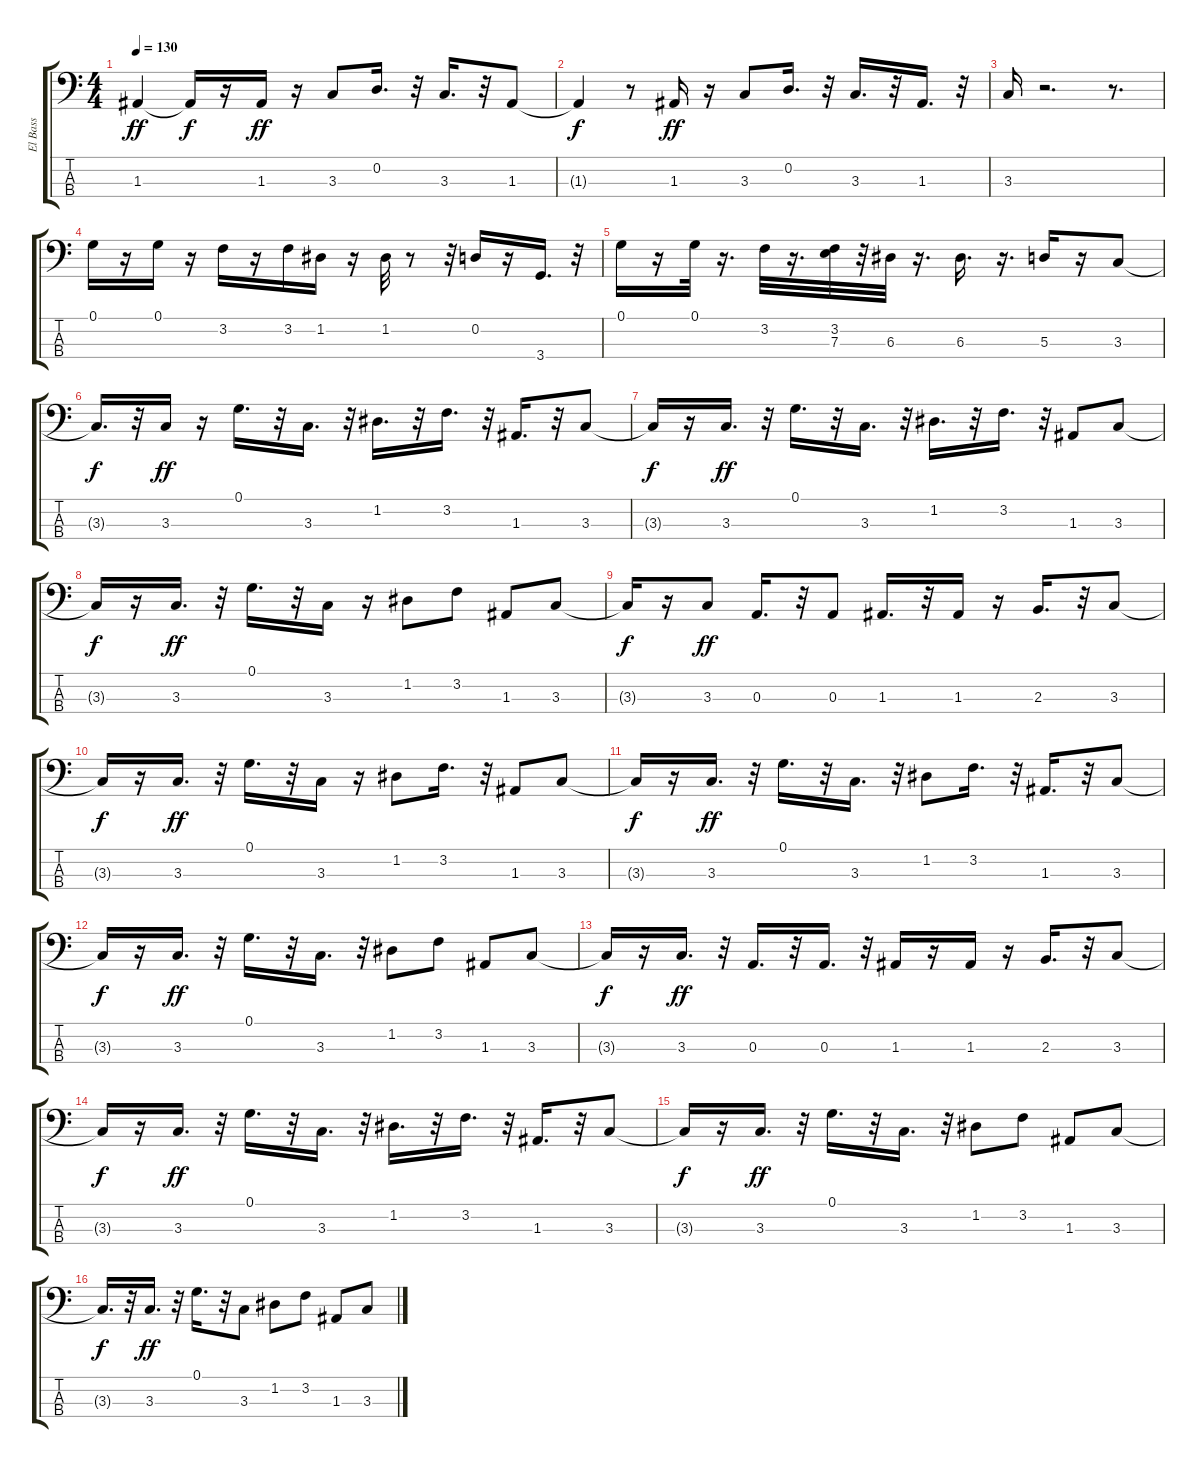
\track ("El Bass             " "El Bass   ") {instrument slapbass2}
\staff {score tabs}
\tuning (G2 D2 A1 E1) {hide}
\ts (4 4)
\tempo 130
\clef f4
\ks c
1.3.4{dy ff} 1.3{t}.16{dy f} r.16 1.3.16{dy ff} r.16 3.3.8 0.2.16{d} r.32 3.3.16{d} r.32 1.3.8 |
1.3{t}.4{dy f} r.8 1.3.16{dy ff} r.16 3.3.8 0.2.16{d} r.32 3.3.16{d} r.32 1.3.16{d} r.32 |
3.3.16 r.2{d} r.8{d} |
0.1.16 r.16 0.1.16 r.16 3.2.16 r.16 3.2.16 1.2.16 r.16 1.2.32 r.8 r.32 0.2.16 r.16 3.4.16{d} r.32 |
0.1.16 r.16 0.1.32 r.16{d} 3.2.32 r.16{d} (3.2 7.3).32 r.32 6.3.32 r.16{d} 6.3.16{d} r.16{d} 5.3.16 r.16 3.3.8 |
3.3{t}.16{d dy f} r.32 3.3.16{dy ff} r.16 0.1.16{d} r.32 3.3.16{d} r.32 1.2.16{d} r.32 3.2.16{d} r.32 1.3.16{d} r.32 3.3.8 |
3.3{t}.16{dy f} r.16 3.3.16{d dy ff} r.32 0.1.16{d} r.32 3.3.16{d} r.32 1.2.16{d} r.32 3.2.16{d} r.32 1.3.8 3.3.8 |
3.3{t}.16{dy f} r.16 3.3.16{d dy ff} r.32 0.1.16{d} r.32 3.3.16 r.16 1.2.8 3.2.8 1.3.8 3.3.8 |
3.3{t}.16{dy f} r.16 3.3.8{dy ff} 0.3.16{d} r.32 0.3.8 1.3.16{d} r.32 1.3.16 r.16 2.3.16{d} r.32 3.3.8 |
3.3{t}.16{dy f} r.16 3.3.16{d dy ff} r.32 0.1.16{d} r.32 3.3.16 r.16 1.2.8 3.2.16{d} r.32 1.3.8 3.3.8 |
3.3{t}.16{dy f} r.16 3.3.16{d dy ff} r.32 0.1.16{d} r.32 3.3.16{d} r.32 1.2.8 3.2.16{d} r.32 1.3.16{d} r.32 3.3.8 |
3.3{t}.16{dy f} r.16 3.3.16{d dy ff} r.32 0.1.16{d} r.32 3.3.16{d} r.32 1.2.8 3.2.8 1.3.8 3.3.8 |
3.3{t}.16{dy f} r.16 3.3.16{d dy ff} r.32 0.3.16{d} r.32 0.3.16{d} r.32 1.3.16 r.16 1.3.16 r.16 2.3.16{d} r.32 3.3.8 |
3.3{t}.16{dy f} r.16 3.3.16{d dy ff} r.32 0.1.16{d} r.32 3.3.16{d} r.32 1.2.16{d} r.32 3.2.16{d} r.32 1.3.16{d} r.32 3.3.8 |
3.3{t}.16{dy f} r.16 3.3.16{d dy ff} r.32 0.1.16{d} r.32 3.3.16{d} r.32 1.2.8 3.2.8 1.3.8 3.3.8 |
3.3{t}.16{d dy f} r.32 3.3.16{d dy ff} r.32 0.1.16{d} r.32 3.3.8 1.2.8 3.2.8 1.3.8 3.3.8
